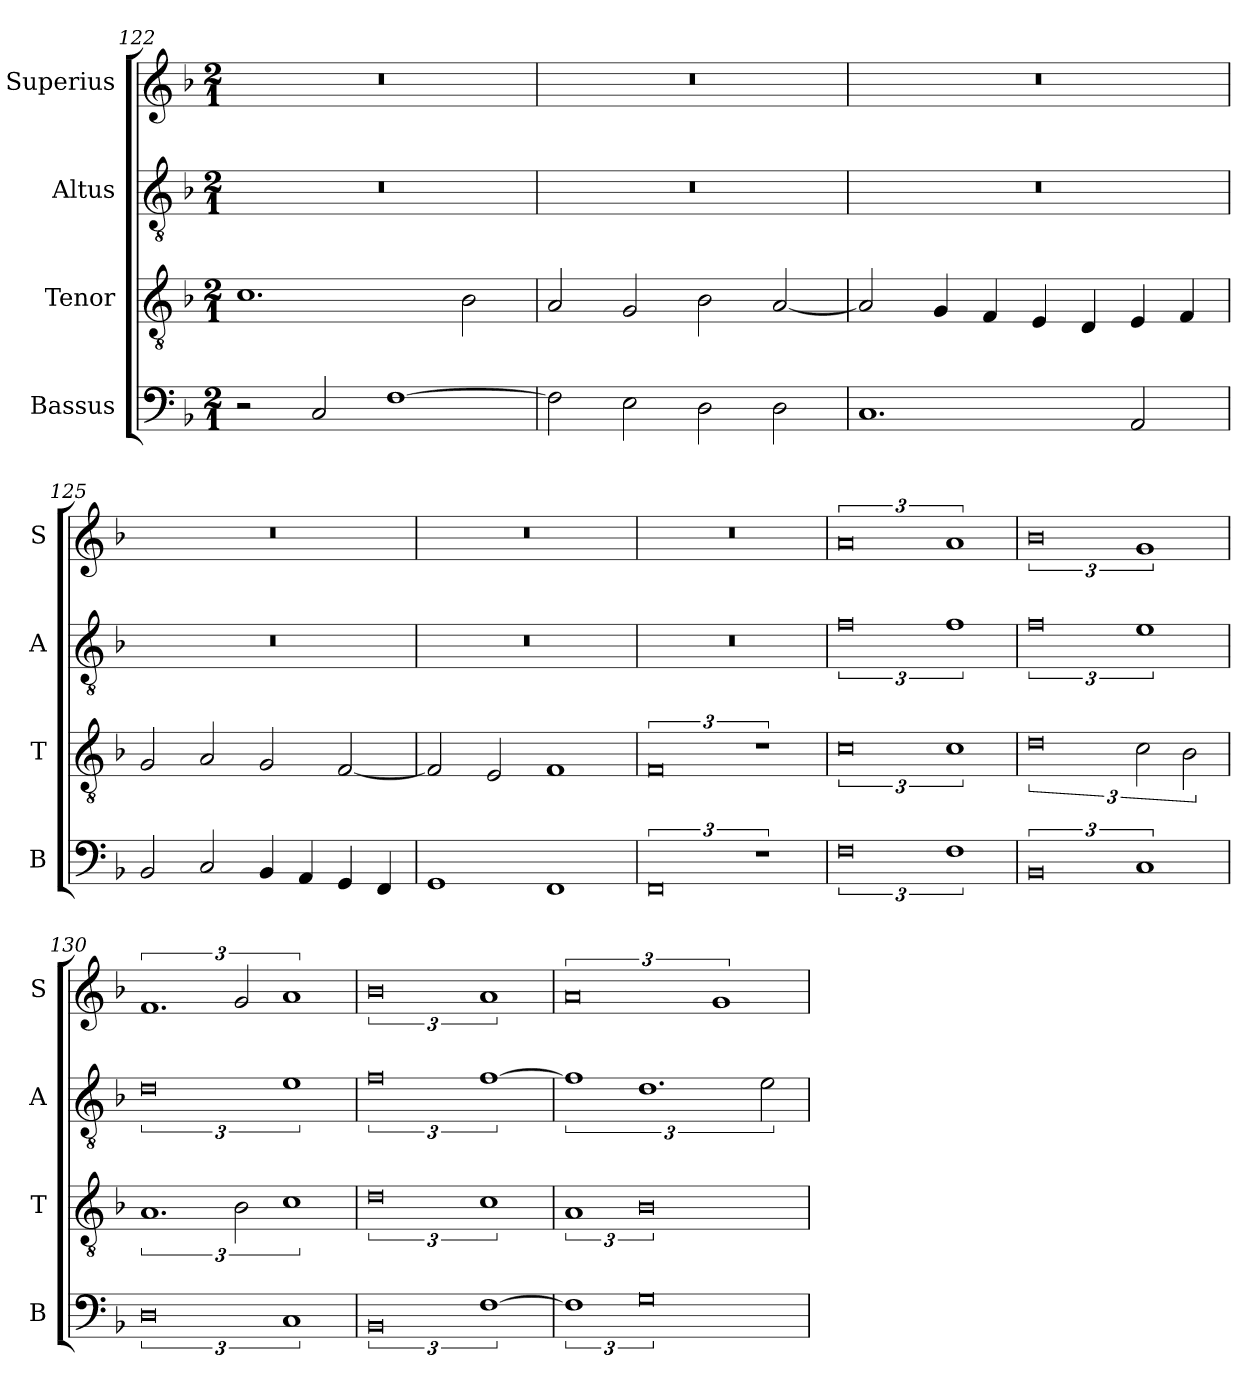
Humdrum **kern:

**kern	**kern	**kern	**kern
*part4	*part3	*part2	*part1
*staff4	*staff3	*staff2	*staff1
*I"Bassus	*I"Tenor	*I"Altus	*I"Superius
*I'B	*I'T	*I'A	*I'S
*clefF4	*clefGv2	*clefGv2	*clefG2
*k[b-]	*k[b-]	*k[b-]	*k[b-]
*F:	*F:	*F:	*F:
*M2/1	*M2/1	*M2/1	*M2/1
=122	=122	=122	=122
2r	1.c	0r	0r
2C	.	.	.
[1F	.	.	.
.	2B-	.	.
=123	=123	=123	=123
2F]	2A	0r	0r
2E	2G	.	.
2D	2B-	.	.
2D	[2A	.	.
=124	=124	=124	=124
1.C	2A]	0r	0r
.	4G	.	.
.	4F	.	.
.	4E	.	.
.	4D	.	.
2AA	4E	.	.
.	4F	.	.
=125	=125	=125	=125
2BB-	2G	0r	0r
2C	2A	.	.
4BB-	2G	.	.
4AA	.	.	.
4GG	[2F	.	.
4FF	.	.	.
=126	=126	=126	=126
1GG	2F]	0r	0r
.	2E	.	.
1FF	1F	.	.
=127	=127	=127	=127
3%4FF	3%4F	0r	0r
3%2r	3%2r	.	.
=128	=128	=128	=128
3%4F	3%4c	3%4f	3%4a
3%2F	3%2c	3%2f	3%2a
=129	=129	=129	=129
3%4BB-	3%4d	3%4f	3%4b-
3%2C	3c	3%2e	3%2g
.	3B-	.	.
=130	=130	=130	=130
3%4D	3%2.A	3%4d	3%2.f
.	3B-	.	3g
3%2C	3%2c	3%2e	3%2a
=131	=131	=131	=131
3%4BB-	3%4d	3%4f	3%4b-
[3%2F	3%2c	[3%2f	3%2a
=132	=132	=132	=132
3%2F]	3%2A	3%2f]	3%4a
3%4G	3%4B-	3%2.d	.
.	.	.	3%2g
.	.	3e	.
=	=	=	=
*-	*-	*-	*-
